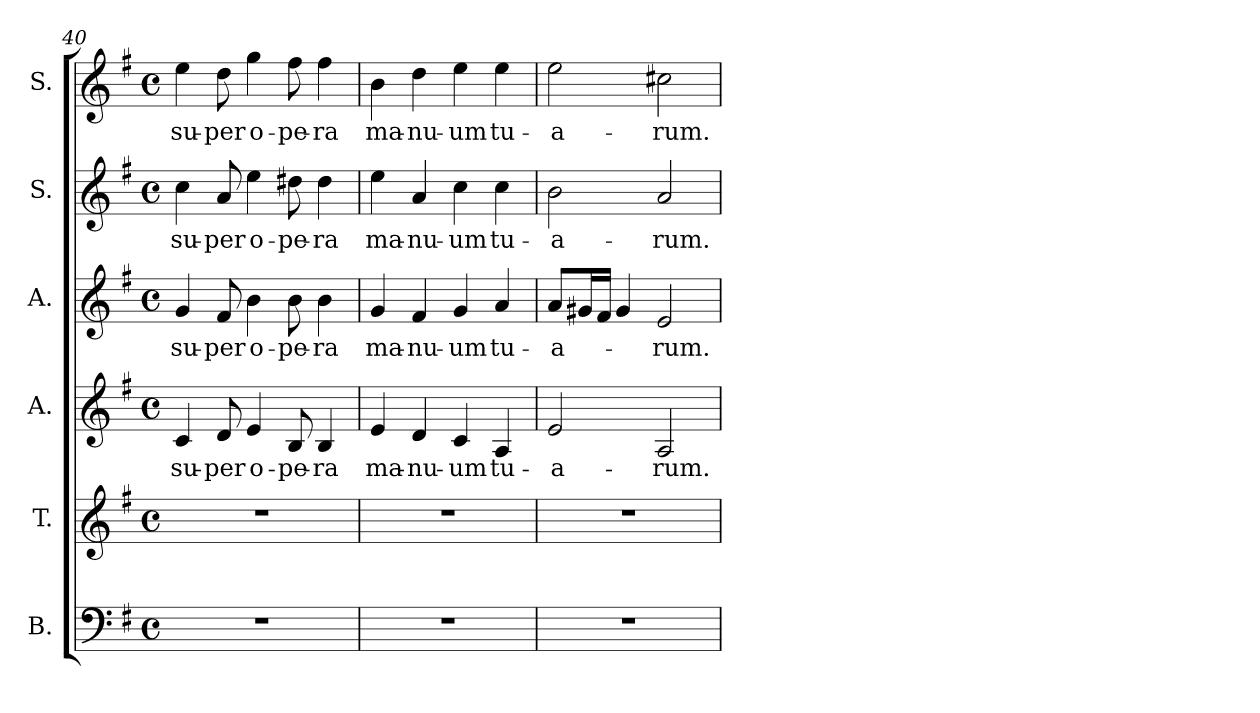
**kern	**kern	**kern	**text	**kern	**text	**kern	**text	**kern	**text
*part6	*part5	*part4	*part4	*part3	*part3	*part2	*part2	*part1	*part1
*staff6	*staff5	*staff4	*staff4	*staff3	*staff3	*staff2	*staff2	*staff1	*staff1
*I"B.	*I"T.	*I"A.	*	*I"A.	*	*I"S.	*	*I"S.	*
*I'B.	*I'T.	*I'A.	*	*I'A.	*	*I'S.	*	*I'S.	*
*clefF4	*clefG2	*clefG2	*	*clefG2	*	*clefG2	*	*clefG2	*
*	*ITrd7c12	*	*	*	*	*	*	*	*
*k[f#]	*k[f#]	*k[f#]	*	*k[f#]	*	*k[f#]	*	*k[f#]	*
*G:	*G:	*G:	*	*G:	*	*G:	*	*G:	*
*M4/4	*M4/4	*M4/4	*	*M4/4	*	*M4/4	*	*M4/4	*
*met(c)	*met(c)	*met(c)	*	*met(c)	*	*met(c)	*	*met(c)	*
=40	=40	=40	=40	=40	=40	=40	=40	=40	=40
!	!	!	!LO:LY:b:color=#000000	!	!	!	!	!	!
!	!	!	!	!	!LO:LY:b:color=#000000	!	!	!	!
!	!	!	!	!	!	!	!LO:LY:b:color=#000000	!	!
!	!	!	!	!	!	!	!	!	!LO:LY:b:color=#000000
1r	1r	4ci/	su-	4gi/	su-	4cci\	su-	4eei\	su-
!	!	!	!LO:LY:b:color=#000000	!	!	!	!	!	!
!	!	!	!	!	!LO:LY:b:color=#000000	!	!	!	!
!	!	!	!	!	!	!	!LO:LY:b:color=#000000	!	!
!	!	!	!	!	!	!	!	!	!LO:LY:b:color=#000000
.	.	8di/	-per	8f#i/	-per	8ai/	-per	8ddi\	-per
!	!	!	!LO:LY:b:color=#000000	!	!	!	!	!	!
!	!	!	!	!	!LO:LY:b:color=#000000	!	!	!	!
!	!	!	!	!	!	!	!LO:LY:b:color=#000000	!	!
!	!	!	!	!	!	!	!	!	!LO:LY:b:color=#000000
.	.	4ei/	o-	4bi\	o-	4eei\	o-	4ggi\	o-
!	!	!	!LO:LY:b:color=#000000	!	!	!	!	!	!
!	!	!	!	!	!LO:LY:b:color=#000000	!	!	!	!
!	!	!	!	!	!	!	!LO:LY:b:color=#000000	!	!
!	!	!	!	!	!	!	!	!	!LO:LY:b:color=#000000
.	.	8Bi/	-pe-	8bi\	-pe-	8dd#Xi\	-pe-	8ff#i\	-pe-
!	!	!	!LO:LY:b:color=#000000	!	!	!	!	!	!
!	!	!	!	!	!LO:LY:b:color=#000000	!	!	!	!
!	!	!	!	!	!	!	!LO:LY:b:color=#000000	!	!
!	!	!	!	!	!	!	!	!	!LO:LY:b:color=#000000
.	.	4Bi/	-ra	4bi\	-ra	4dd#i\	-ra	4ff#i\	-ra
=41	=41	=41	=41	=41	=41	=41	=41	=41	=41
!	!	!	!LO:LY:b:color=#000000	!	!	!	!	!	!
!	!	!	!	!	!LO:LY:b:color=#000000	!	!	!	!
!	!	!	!	!	!	!	!LO:LY:b:color=#000000	!	!
!	!	!	!	!	!	!	!	!	!LO:LY:b:color=#000000
1r	1r	4ei/	ma-	4gi/	ma-	4eei\	ma-	4bi\	ma-
!	!	!	!LO:LY:b:color=#000000	!	!	!	!	!	!
!	!	!	!	!	!LO:LY:b:color=#000000	!	!	!	!
!	!	!	!	!	!	!	!LO:LY:b:color=#000000	!	!
!	!	!	!	!	!	!	!	!	!LO:LY:b:color=#000000
.	.	4di/	-nu-	4f#i/	-nu-	4ai/	-nu-	4ddi\	-nu-
!	!	!	!LO:LY:b:color=#000000	!	!	!	!	!	!
!	!	!	!	!	!LO:LY:b:color=#000000	!	!	!	!
!	!	!	!	!	!	!	!LO:LY:b:color=#000000	!	!
!	!	!	!	!	!	!	!	!	!LO:LY:b:color=#000000
.	.	4ci/	-um	4gi/	-um	4cci\	-um	4eei\	-um
!	!	!	!LO:LY:b:color=#000000	!	!	!	!	!	!
!	!	!	!	!	!LO:LY:b:color=#000000	!	!	!	!
!	!	!	!	!	!	!	!LO:LY:b:color=#000000	!	!
!	!	!	!	!	!	!	!	!	!LO:LY:b:color=#000000
.	.	4Ai/	tu-	4ai/	tu-	4cci\	tu-	4eei\	tu-
=42	=42	=42	=42	=42	=42	=42	=42	=42	=42
!	!	!	!LO:LY:b:color=#000000	!	!	!	!	!	!
!	!	!	!	!	!LO:LY:b:color=#000000	!	!	!	!
!	!	!	!	!	!	!	!LO:LY:b:color=#000000	!	!
!	!	!	!	!	!	!	!	!	!LO:LY:b:color=#000000
1r	1r	2ei/	-a-	8ai/L	-a-	2bi\	-a-	2eei\	-a-
.	.	.	.	16g#Xi/L	.	.	.	.	.
.	.	.	.	16f#i/JJ	.	.	.	.	.
.	.	.	.	4g#i/	.	.	.	.	.
!	!	!	!LO:LY:b:color=#000000	!	!	!	!	!	!
!	!	!	!	!	!LO:LY:b:color=#000000	!	!	!	!
!	!	!	!	!	!	!	!LO:LY:b:color=#000000	!	!
!	!	!	!	!	!	!	!	!	!LO:LY:b:color=#000000
.	.	2Ai/	-rum.	2ei/	-rum.	2ai/	-rum.	2cc#Xi\	-rum.
=	=	=	=	=	=	=	=	=	=
*-	*-	*-	*-	*-	*-	*-	*-	*-	*-
